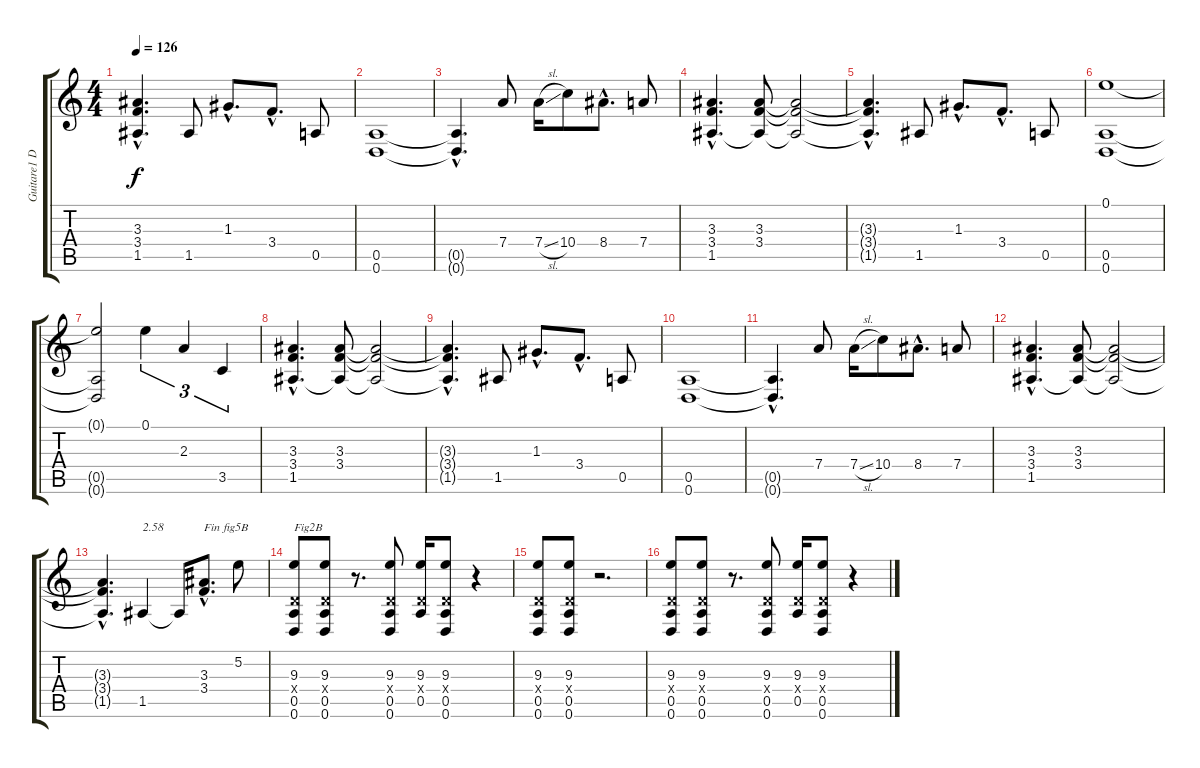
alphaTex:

\track ("Guitare1 Dr-D" "Guitare1 D") {instrument distortionguitar}
\staff {score tabs}
\tuning (E4 B3 G3 D3 A2 D2) {hide}
\ts (4 4)
\tempo 126
\clef g2
\ks c
(3.3{hac t} 3.4{hac t} 1.5{hac t}).4{d dy f} 1.5.8 1.3{hac}.8{d} 3.4{hac}.8{d} 0.5.8 |
(0.5 0.6).1 |
(0.5{hac t} 0.6{hac t}).4{d} 7.4.8 7.4{sl}.16 10.4.8 8.4{hac}.8{d} 7.4.8 |
(3.3{hac} 3.4{hac} 1.5{hac}).4{d} (3.3 3.4 1.5{t}).8 (3.3{t} 3.4{t} 1.5{t}).2 |
(3.3{hac t} 3.4{hac t} 1.5{hac t}).4{d} 1.5.8 1.3{hac}.8{d} 3.4{hac}.8{d} 0.5.8 |
(0.1 0.5 0.6).1 |
(0.1{t} 0.5{t} 0.6{t}).2 0.1.4{tu (3 2)} 2.3.4{tu (3 2)} 3.5.4{tu (3 2)} |
(3.3{hac} 3.4{hac} 1.5{hac}).4{d} (3.3 3.4 1.5{t}).8 (3.3{t} 3.4{t} 1.5{t}).2 |
(3.3{hac t} 3.4{hac t} 1.5{hac t}).4{d} 1.5.8 1.3{hac}.8{d} 3.4{hac}.8{d} 0.5.8 |
(0.5 0.6).1 |
(0.5{hac t} 0.6{hac t}).4{d} 7.4.8 7.4{sl}.16 10.4.8 8.4{hac}.8{d} 7.4.8 |
(3.3{hac} 3.4{hac} 1.5{hac}).4{d} (3.3 3.4 1.5{t}).8 (3.3{t} 3.4{t} 1.5{t}).2 |
(3.3{hac t} 3.4{hac t} 1.5{hac t}).4{d} 1.5.4{txt "2.58"} 1.5{t}.16 (3.3{hac} 3.4{hac}).8{d txt "Fin fig5B"} 5.2.8 |
(9.3 0.4{x} 0.5 0.6).8{txt "Fig2B"} (9.3 0.4{x} 0.5 0.6).8 r.8{d} (9.3 0.4{x} 0.5 0.6).8 (9.3 0.4{x} 0.5).16 (9.3 0.4{x} 0.5 0.6).8 r.4 |
(9.3 0.4{x} 0.5 0.6).8 (9.3 0.4{x} 0.5 0.6).8 r.2{d} |
(9.3 0.4{x} 0.5 0.6).8 (9.3 0.4{x} 0.5 0.6).8 r.8{d} (9.3 0.4{x} 0.5 0.6).8 (9.3 0.4{x} 0.5).16 (9.3 0.4{x} 0.5 0.6).8 r.4
